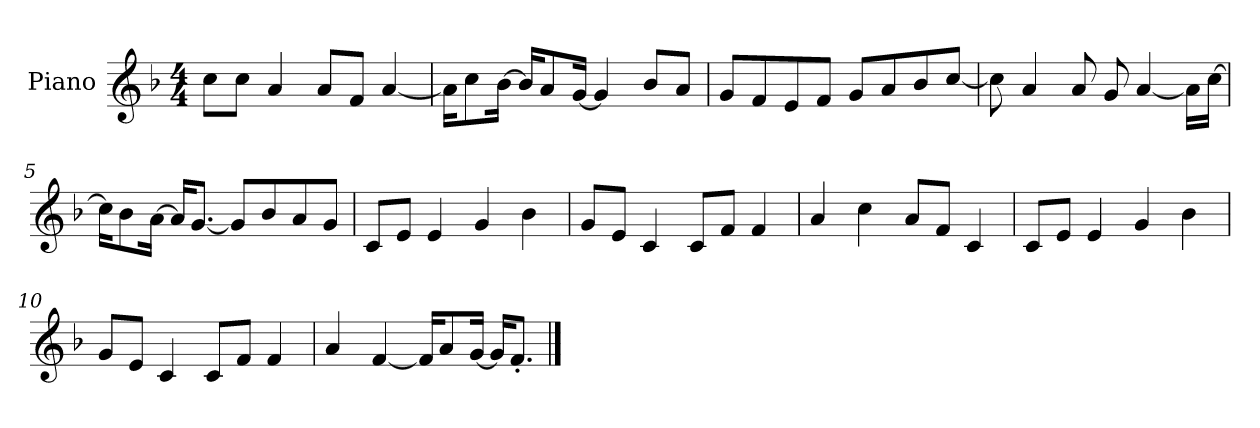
**kern
*part1
*staff1
*I"Piano
*I'P-no
*clefG2
*k[b-]
*M4/4
*MM90
=1
8cc\L
8cc\J
4a/
8a/L
8f/J
[4a/
=2
16a\KL]
8cc\
[16b-\Jk
16b-/KL]
8a/
[16g/Jk
4g/]
8b-/L
8a/J
=3
8g/L
8f/
8e/
8f/J
8g/L
8a/
8b-/
[8cc/J
=4
8cc\]
4a/
8a/
8g/
[4a/
16a\LL]
[16cc\JJ
!!LO:LB:g=z
=5
16cc\KL]
8b-\
[16a\Jk
16a/KL]
[8.g/J
8g/L]
8b-/
8a/
8g/J
=6
8c/L
8e/J
4e/
4g/
4b-\
=7
8g/L
8e/J
4c/
8c/L
8f/J
4f/
=8
4a/
4cc\
8a/L
8f/J
4c/
=9
8c/L
8e/J
4e/
4g/
4b-\
=10
8g/L
8e/J
4c/
8c/L
8f/J
4f/
!!LO:LB:g=z
=11
4a/
[4f/
16f/KL]
8a/
[16g/Jk
16g/KL]
8.f'/J
==
*-
